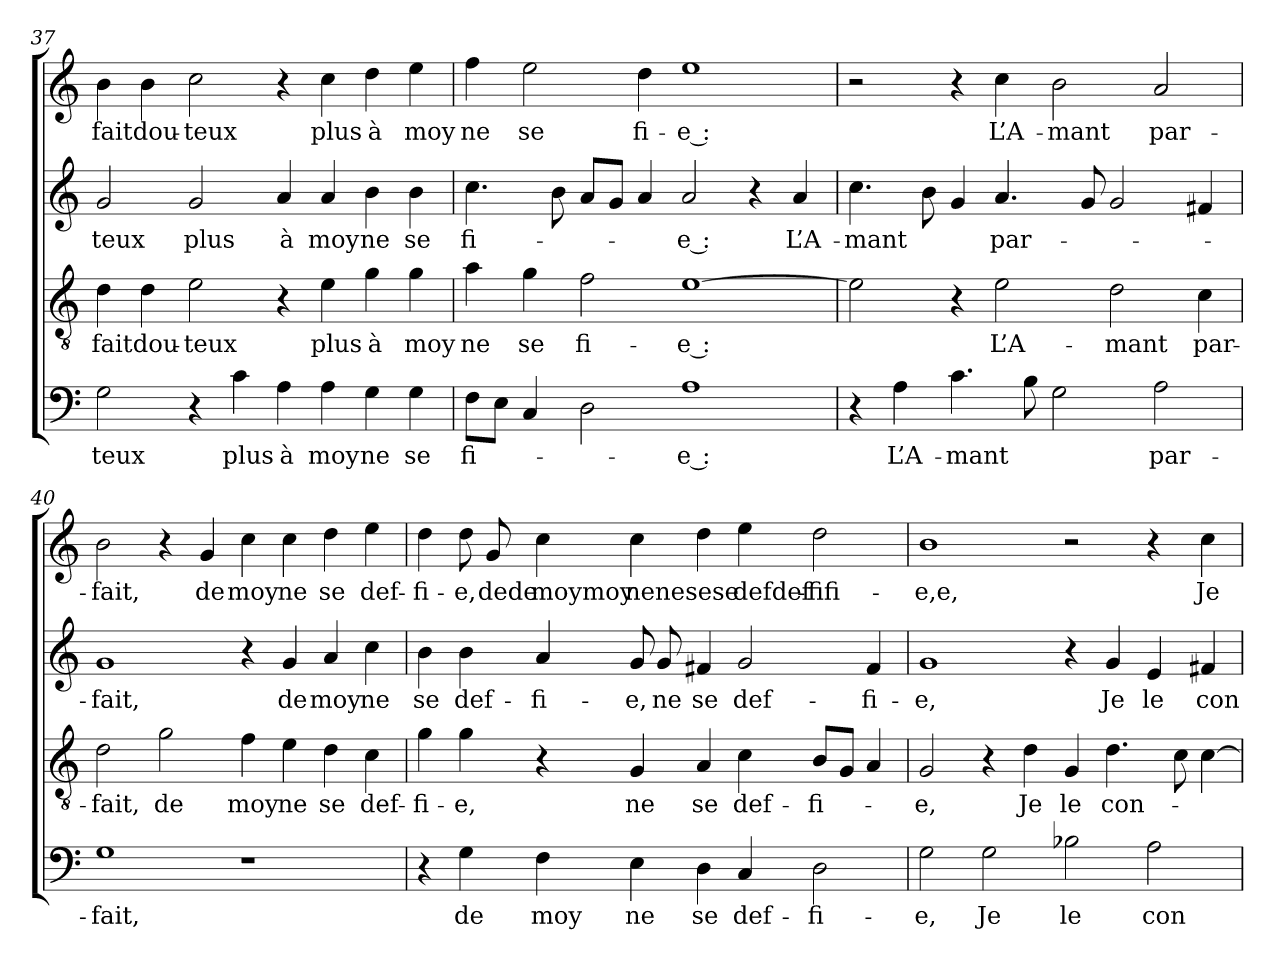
**kern	**text	**kern	**text	**kern	**text	**kern	**text
*part4	*part4	*part3	*part3	*part2	*part2	*part1	*part1
*staff4	*staff4	*staff3	*staff3	*staff2	*staff2	*staff1	*staff1
*clefF4	*	*clefGv2	*	*clefG2	*	*clefG2	*
*k[]	*	*k[]	*	*k[]	*	*k[]	*
=37	=37	=37	=37	=37	=37	=37	=37
2G	-teux	4d	fait	2g	-teux	4b	fait
.	.	4d	dou-	.	.	4b	dou-
4r	.	2e	-teux	2g	plus	2cc	-teux
4c	plus	.	.	.	.	.	.
4A	à	4r	.	4a	à	4r	.
4A	moy	4e	plus	4a	moy	4cc	plus
4G	ne	4g	à	4b	ne	4dd	à
4G	se	4g	moy	4b	se	4ee	moy
=38	=38	=38	=38	=38	=38	=38	=38
8FL	fi-	4a	ne	4.cc	fi-	4ff	ne
8EJ	.	.	.	.	.	.	.
4C	.	4g	se	.	.	2ee	se
.	.	.	.	8b	.	.	.
2D	.	2f	fi-	8aL	.	.	.
.	.	.	.	8gJ	.	.	.
.	.	.	.	4a	.	4dd	fi-
1A	-e :	[1e	-e :	2a	-e :	1ee	-e :
.	.	.	.	4r	.	.	.
.	.	.	.	4a	L’A-	.	.
!!LO:PB:g=z
=39	=39	=39	=39	=39	=39	=39	=39
4r	.	2e]	.	4.cc	-mant	2r	.
4A	L’A-	.	.	.	.	.	.
.	.	.	.	8b	.	.	.
4.c	-mant	4r	.	4g	.	4r	.
.	.	2e	L’A-	4.a	par-	4cc	L’A-
8B	.	.	.	.	.	.	.
2G	.	.	.	.	.	2b	-mant
.	.	.	.	8g	.	.	.
.	.	2d	-mant	2g	.	.	.
2A	par-	.	.	.	.	2a	par-
.	.	4c	par-	4f#X	.	.	.
=40	=40	=40	=40	=40	=40	=40	=40
1G	-fait,	2d	-fait,	1g	-fait,	2b	-fait,
.	.	2g	de	.	.	4r	.
.	.	.	.	.	.	4g	de
1r	.	4f	moy	4r	.	4cc	moy
.	.	4e	ne	4g	de	4cc	ne
.	.	4d	se	4a	moy	4dd	se
.	.	4c	def-	4cc	ne	4ee	def-
=41	=41	=41	=41	=41	=41	=41	=41
4r	.	4g	-fi-	4b	se	4dd	-fi-
4G	de	4g	-e,	4b	def-	8dd	-e,
.	.	.	.	.	.	8g	dede
4F	moy	4r	.	4a	-fi-	4cc	moymoy
4E	ne	4G	ne	8g	-e,	4cc	nene
.	.	.	.	8g	ne	.	.
4D	se	4A	se	4f#X	se	4dd	sese
4C	def-	4c	def-	2g	def-	4ee	defdef-
2D	-fi-	8BL	-fi-	.	.	2dd	-fifi-
.	.	8GJ	.	.	.	.	.
.	.	4A	.	4f#	-fi-	.	.
!!LO:LB:g=z
=42	=42	=42	=42	=42	=42	=42	=42
2G	-e,	2G	-e,	1g	-e,	1b	-e,e,
2G	Je	4r	.	.	.	.	.
.	.	4d	Je	.	.	.	.
2B-X	le	4G	le	4r	.	2r	.
.	.	4.d	con-	4g	Je	.	.
2A	con-	.	.	4e	le	4r	.
.	.	8c	.	.	.	.	.
.	.	[4c	.	4f#X	con-	4cc	Je
=	=	=	=	=	=	=	=
*-	*-	*-	*-	*-	*-	*-	*-
